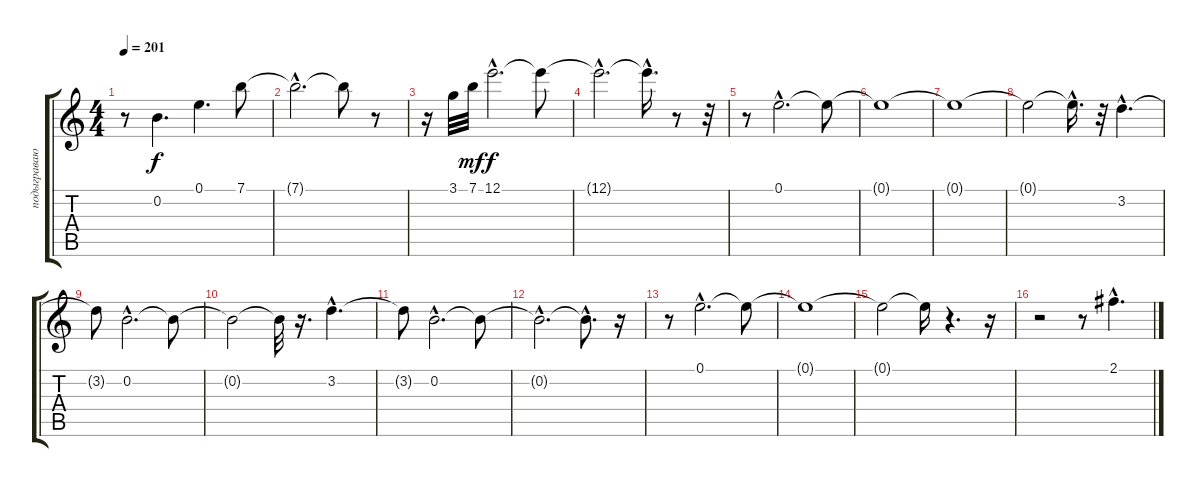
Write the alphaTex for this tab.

\track ("подыгравающее соло" "подыграваю") {instrument electricguitarjazz}
\staff {score tabs}
\tuning (E4 B3 G3 D3 A2 E2) {hide}
\ts (4 4)
\tempo 201
\clef g2
\ks c
r.8{dy f} 0.2.4{d} 0.1.4{d} 7.1.8 |
7.1{hac t}.2{d} 7.1{t}.8 r.8 |
r.16 3.1.32 7.1.32{dy mf} 12.1{hac}.2{d dy f} 12.1{t}.8 |
12.1{hac t}.2{d} 12.1{hac t}.16{d} r.8 r.32 |
r.8 0.1{hac}.2{d} 0.1{t}.8 |
0.1{t}.1 |
0.1{t}.1 |
0.1{t}.2 0.1{hac t}.16{d} r.32 3.2{hac}.4{d} |
3.2{t}.8 0.2{hac}.2{d} 0.2{t}.8 |
0.2{t}.2 0.2{t}.32 r.16{d} 3.2{hac}.4{d} |
3.2{t}.8 0.2{hac}.2{d} 0.2{t}.8 |
0.2{hac t}.2{d} 0.2{hac t}.8{d} r.16 |
r.8 0.1{hac}.2{d} 0.1{t}.8 |
0.1{t}.1 |
0.1{t}.2 0.1{t}.16 r.4{d} r.16 |
r.2 r.8 2.1{hac}.4{d}
